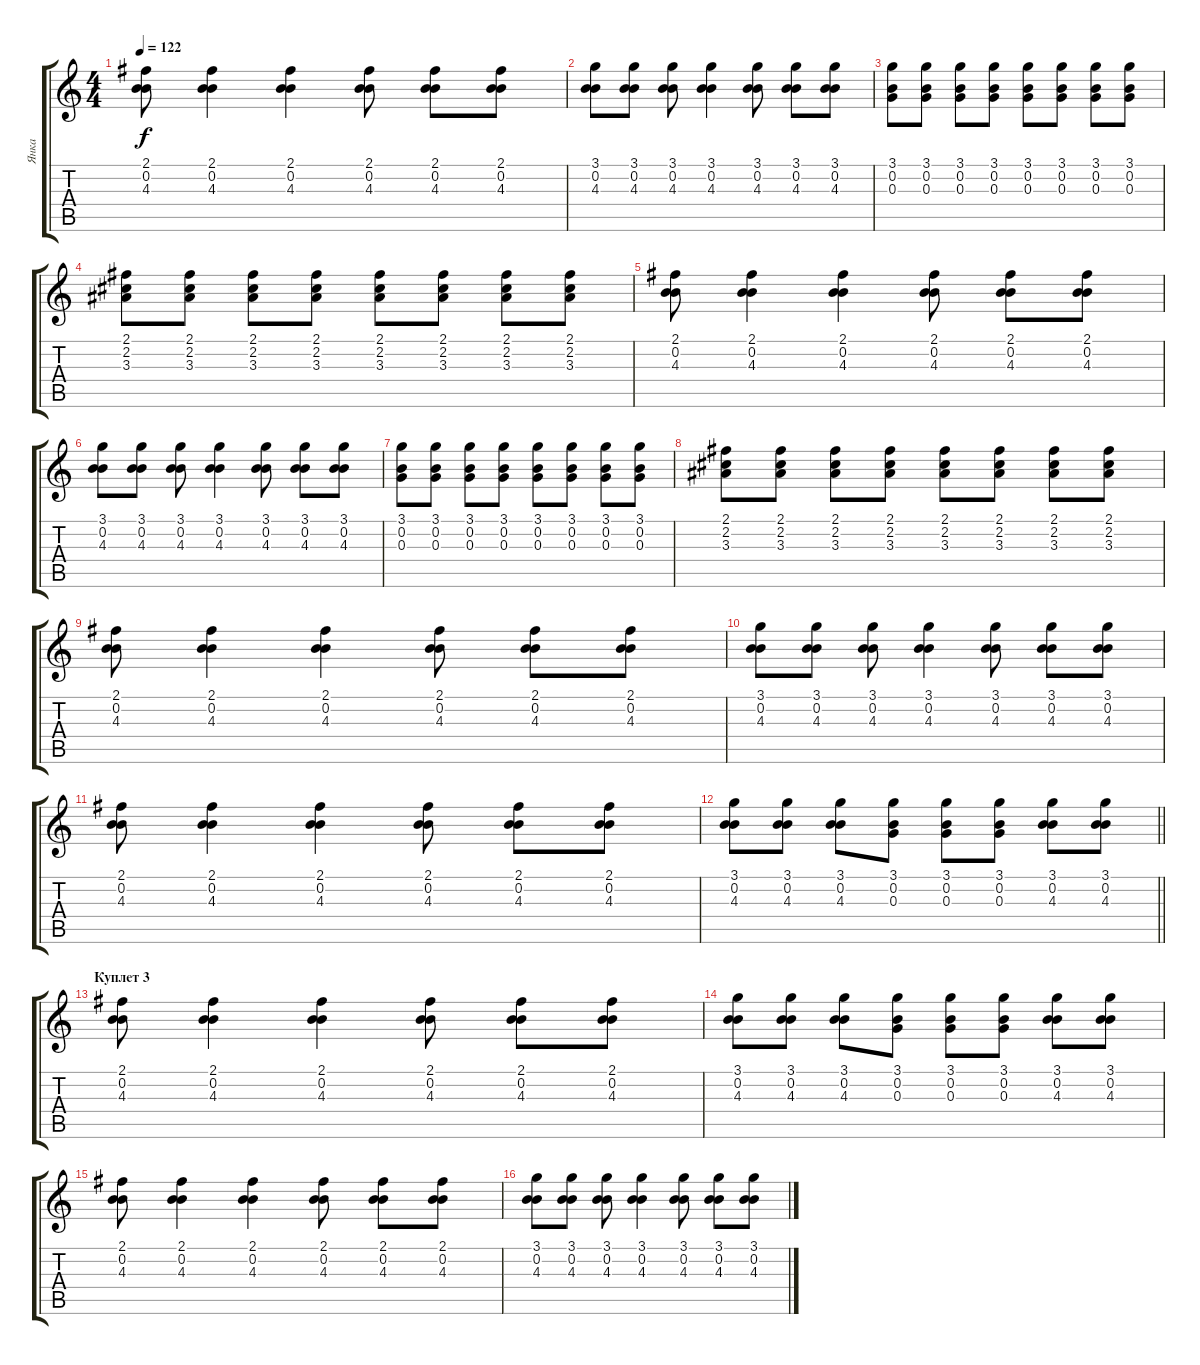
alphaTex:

\track ("Янка" "Янка") {instrument electricguitarclean}
\staff {score tabs}
\tuning (E4 B3 G3 D3 A2 E2) {hide}
\ts (4 4)
\tempo 122
\clef g2
\ks c
(2.1 0.2 4.3).8{dy f} (2.1 0.2 4.3).4 (2.1 0.2 4.3).4 (2.1 0.2 4.3).8 (2.1 0.2 4.3).8 (2.1 0.2 4.3).8 |
(3.1 0.2 4.3).8 (3.1 0.2 4.3).8 (3.1 0.2 4.3).8 (3.1 0.2 4.3).4 (3.1 0.2 4.3).8 (3.1 0.2 4.3).8 (3.1 0.2 4.3).8 |
(3.1 0.2 0.3).8 (3.1 0.2 0.3).8 (3.1 0.2 0.3).8 (3.1 0.2 0.3).8 (3.1 0.2 0.3).8 (3.1 0.2 0.3).8 (3.1 0.2 0.3).8 (3.1 0.2 0.3).8 |
(2.1 2.2 3.3).8 (2.1 2.2 3.3).8 (2.1 2.2 3.3).8 (2.1 2.2 3.3).8 (2.1 2.2 3.3).8 (2.1 2.2 3.3).8 (2.1 2.2 3.3).8 (2.1 2.2 3.3).8 |
(2.1 0.2 4.3).8 (2.1 0.2 4.3).4 (2.1 0.2 4.3).4 (2.1 0.2 4.3).8 (2.1 0.2 4.3).8 (2.1 0.2 4.3).8 |
(3.1 0.2 4.3).8 (3.1 0.2 4.3).8 (3.1 0.2 4.3).8 (3.1 0.2 4.3).4 (3.1 0.2 4.3).8 (3.1 0.2 4.3).8 (3.1 0.2 4.3).8 |
(3.1 0.2 0.3).8 (3.1 0.2 0.3).8 (3.1 0.2 0.3).8 (3.1 0.2 0.3).8 (3.1 0.2 0.3).8 (3.1 0.2 0.3).8 (3.1 0.2 0.3).8 (3.1 0.2 0.3).8 |
(2.1 2.2 3.3).8 (2.1 2.2 3.3).8 (2.1 2.2 3.3).8 (2.1 2.2 3.3).8 (2.1 2.2 3.3).8 (2.1 2.2 3.3).8 (2.1 2.2 3.3).8 (2.1 2.2 3.3).8 |
(2.1 0.2 4.3).8 (2.1 0.2 4.3).4 (2.1 0.2 4.3).4 (2.1 0.2 4.3).8 (2.1 0.2 4.3).8 (2.1 0.2 4.3).8 |
(3.1 0.2 4.3).8 (3.1 0.2 4.3).8 (3.1 0.2 4.3).8 (3.1 0.2 4.3).4 (3.1 0.2 4.3).8 (3.1 0.2 4.3).8 (3.1 0.2 4.3).8 |
(2.1 0.2 4.3).8 (2.1 0.2 4.3).4 (2.1 0.2 4.3).4 (2.1 0.2 4.3).8 (2.1 0.2 4.3).8 (2.1 0.2 4.3).8 |
\barLineRight lightlight
(3.1 0.2 4.3).8 (3.1 0.2 4.3).8 (3.1 0.2 4.3).8 (3.1 0.2 0.3).8 (3.1 0.2 0.3).8 (3.1 0.2 0.3).8 (3.1 0.2 4.3).8 (3.1 0.2 4.3).8 |
\section ("" "Куплет 3")
(2.1 0.2 4.3).8 (2.1 0.2 4.3).4 (2.1 0.2 4.3).4 (2.1 0.2 4.3).8 (2.1 0.2 4.3).8 (2.1 0.2 4.3).8 |
(3.1 0.2 4.3).8 (3.1 0.2 4.3).8 (3.1 0.2 4.3).8 (3.1 0.2 0.3).8 (3.1 0.2 0.3).8 (3.1 0.2 0.3).8 (3.1 0.2 4.3).8 (3.1 0.2 4.3).8 |
(2.1 0.2 4.3).8 (2.1 0.2 4.3).4 (2.1 0.2 4.3).4 (2.1 0.2 4.3).8 (2.1 0.2 4.3).8 (2.1 0.2 4.3).8 |
(3.1 0.2 4.3).8 (3.1 0.2 4.3).8 (3.1 0.2 4.3).8 (3.1 0.2 4.3).4 (3.1 0.2 4.3).8 (3.1 0.2 4.3).8 (3.1 0.2 4.3).8
